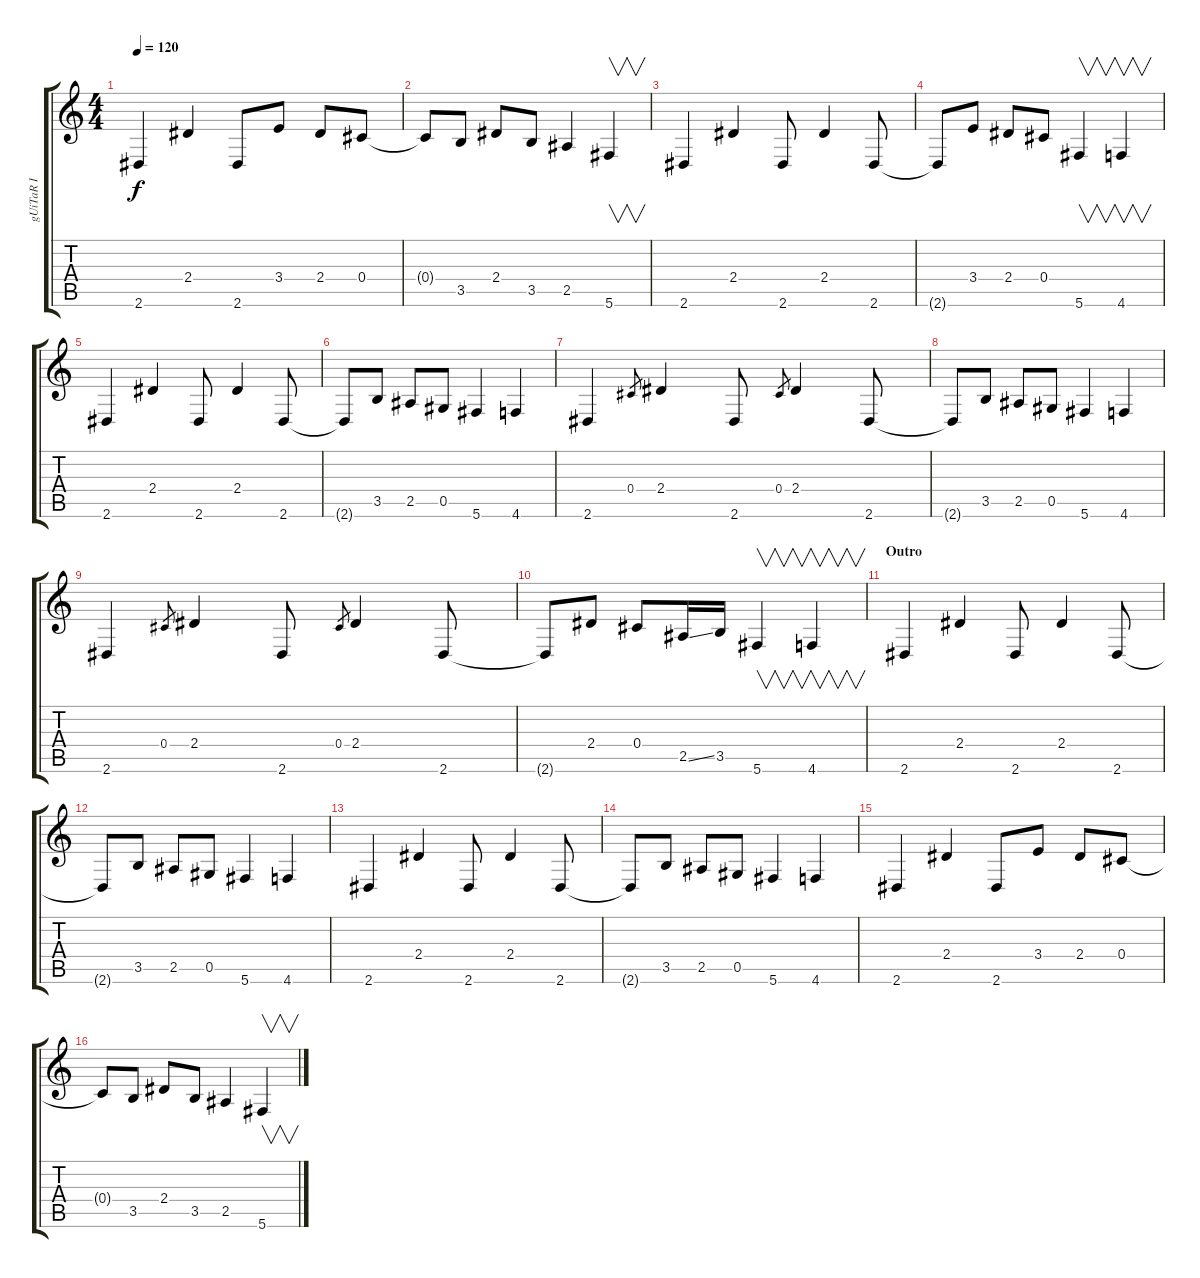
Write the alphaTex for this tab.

\track ("gUiTaR I" "gUiTaR I") {instrument overdrivenguitar}
\staff {score tabs}
\tuning (Eb4 Bb3 Gb3 Db3 Ab2 Db2) {hide}
\ts (4 4)
\tempo 120
\clef g2
\ks c
2.6.4{dy f} 2.4.4 2.6.8 3.4.8 2.4.8 0.4.8 |
0.4{t}.8 3.5.8 2.4.8 3.5.8 2.5.4 5.6.4{v} |
2.6.4 2.4.4 2.6.8 2.4.4 2.6.8 |
2.6{t}.8 3.4.8 2.4.8 0.4.8 5.6.4{v} 4.6.4{v} |
2.6.4{volume 11 instrument overdrivenguitar} 2.4.4 2.6.8 2.4.4 2.6.8 |
2.6{t}.8 3.5.8 2.5.8 0.5.8 5.6.4 4.6.4 |
2.6.4 0.4.8{gr} 2.4.4 2.6.8 0.4.8{gr} 2.4.4 2.6.8 |
2.6{t}.8 3.5.8 2.5.8 0.5.8 5.6.4 4.6.4 |
2.6.4 0.4.8{gr} 2.4.4 2.6.8 0.4.8{gr} 2.4.4 2.6.8 |
2.6{t}.8 2.4.8 0.4.8 2.5{ss}.16 3.5.16 5.6.4{v} 4.6.4{v} |
\section ("" "Outro")
2.6.4{volume 12 instrument electricguitarclean} 2.4.4 2.6.8 2.4.4 2.6.8 |
2.6{t}.8 3.5.8 2.5.8 0.5.8 5.6.4 4.6.4 |
2.6.4 2.4.4 2.6.8 2.4.4 2.6.8 |
2.6{t}.8 3.5.8 2.5.8 0.5.8 5.6.4 4.6.4 |
2.6.4 2.4.4 2.6.8 3.4.8 2.4.8 0.4.8 |
0.4{t}.8{volume 7} 3.5.8 2.4.8 3.5.8 2.5.4 5.6.4{v}
